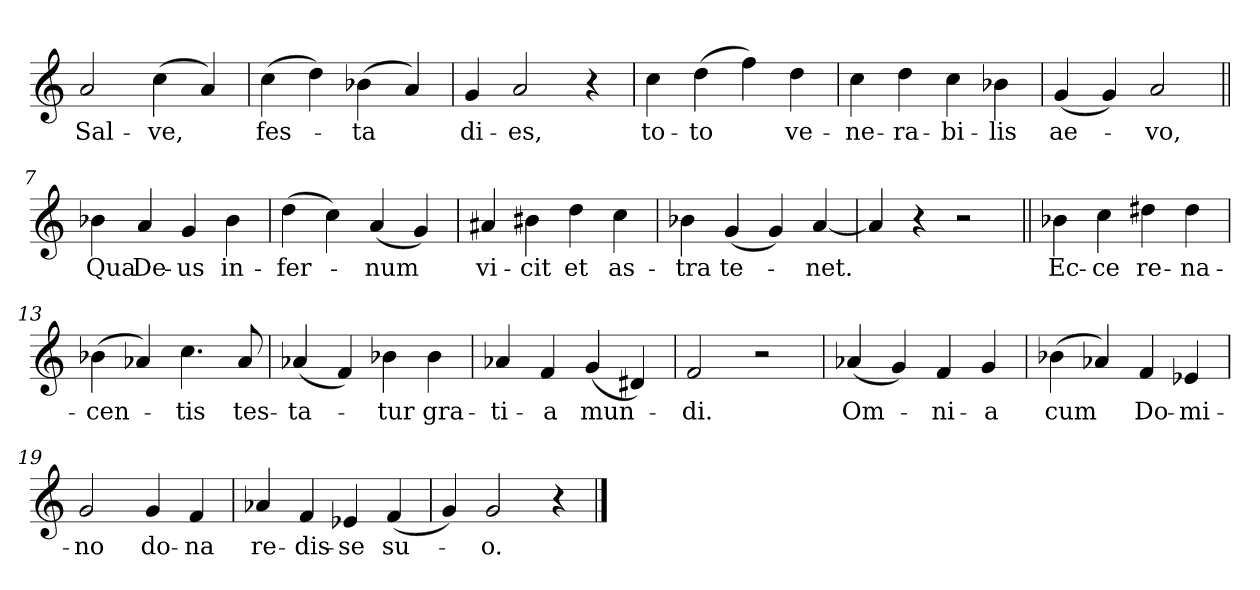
**kern	**text
*part1	*part1
*staff1	*staff1
*clefG2	*
*k[]	*
*C:	*
=1	=1
!	!LO:LY:b
2a	Sal-
!	!LO:LY:b
(>4cc	-ve,
4a)	.
=2	=2
!	!LO:LY:b
(>4cc	fes-
4dd)	.
!	!LO:LY:b
(>4b-X	-ta
4a)	.
=3	=3
!	!LO:LY:b
4g	di-
!	!LO:LY:b
2a	-es,
4r	.
=4	=4
!	!LO:LY:b
4cc	to-
!	!LO:LY:b
(>4dd	-to
4ff)	.
!	!LO:LY:b
4dd	ve-
=5	=5
!	!LO:LY:b
4cc	-ne-
!	!LO:LY:b
4dd	-ra-
!	!LO:LY:b
4cc	-bi-
!	!LO:LY:b
4b-X	-lis
=6	=6
!	!LO:LY:b
(<4g	ae-
4g)	.
!	!LO:LY:b
2a	-vo,
!!LO:LB:g=z
=7||	=7||
!	!LO:LY:b
4b-X	Qua
!	!LO:LY:b
4a	De-
!	!LO:LY:b
4g	-us
!	!LO:LY:b
4b-	in-
=8	=8
!	!LO:LY:b
(>4dd	-fer-
4cc)	.
!	!LO:LY:b
(<4a	-num
4g)	.
=9	=9
!	!LO:LY:b
4a#X	vi-
!	!LO:LY:b
4b#X	-cit
!	!LO:LY:b
4dd	et
!	!LO:LY:b
4cc	as-
=10	=10
!	!LO:LY:b
4b-X	-tra
!	!LO:LY:b
(<4g	te-
4g)	.
!	!LO:LY:b
[4a	-net.
=11	=11
4a]	.
4r	.
2r	.
=12||	=12||
!	!LO:LY:b
4b-X	Ec-
!	!LO:LY:b
4cc	-ce
!	!LO:LY:b
4dd#X	re-
!	!LO:LY:b
4dd#	-na-
!!LO:LB:g=z
=13	=13
!	!LO:LY:b
(>4b-X	-cen-
4a-X)	.
!	!LO:LY:b
4.cc	-tis
!	!LO:LY:b
8a-	tes-
=14	=14
!	!LO:LY:b
(<4a-X	-ta-
4f)	.
!	!LO:LY:b
4b-X	-tur
!	!LO:LY:b
4b-	gra-
=15	=15
!	!LO:LY:b
4a-X	-ti-
!	!LO:LY:b
4f	-a
!	!LO:LY:b
(<4g	mun-
4d#X)	.
=16	=16
!	!LO:LY:b
2f	-di.
2r	.
=17	=17
!	!LO:LY:b
(<4a-X	Om-
4g)	.
!	!LO:LY:b
4f	-ni-
!	!LO:LY:b
4g	-a
=18	=18
!	!LO:LY:b
(>4b-X	cum
4a-X)	.
!	!LO:LY:b
4f	Do-
!	!LO:LY:b
4e-X	-mi-
!!LO:LB:g=z
=19	=19
!	!LO:LY:b
2g	-no
!	!LO:LY:b
4g	do-
!	!LO:LY:b
4f	-na
=20	=20
!	!LO:LY:b
4a-X	re-
!	!LO:LY:b
4f	-dis-
!	!LO:LY:b
4e-X	-se
!	!LO:LY:b
(<4f	su-
=21	=21
4g)	.
!	!LO:LY:b
2g	-o.
4r	.
==	==
*-	*-
